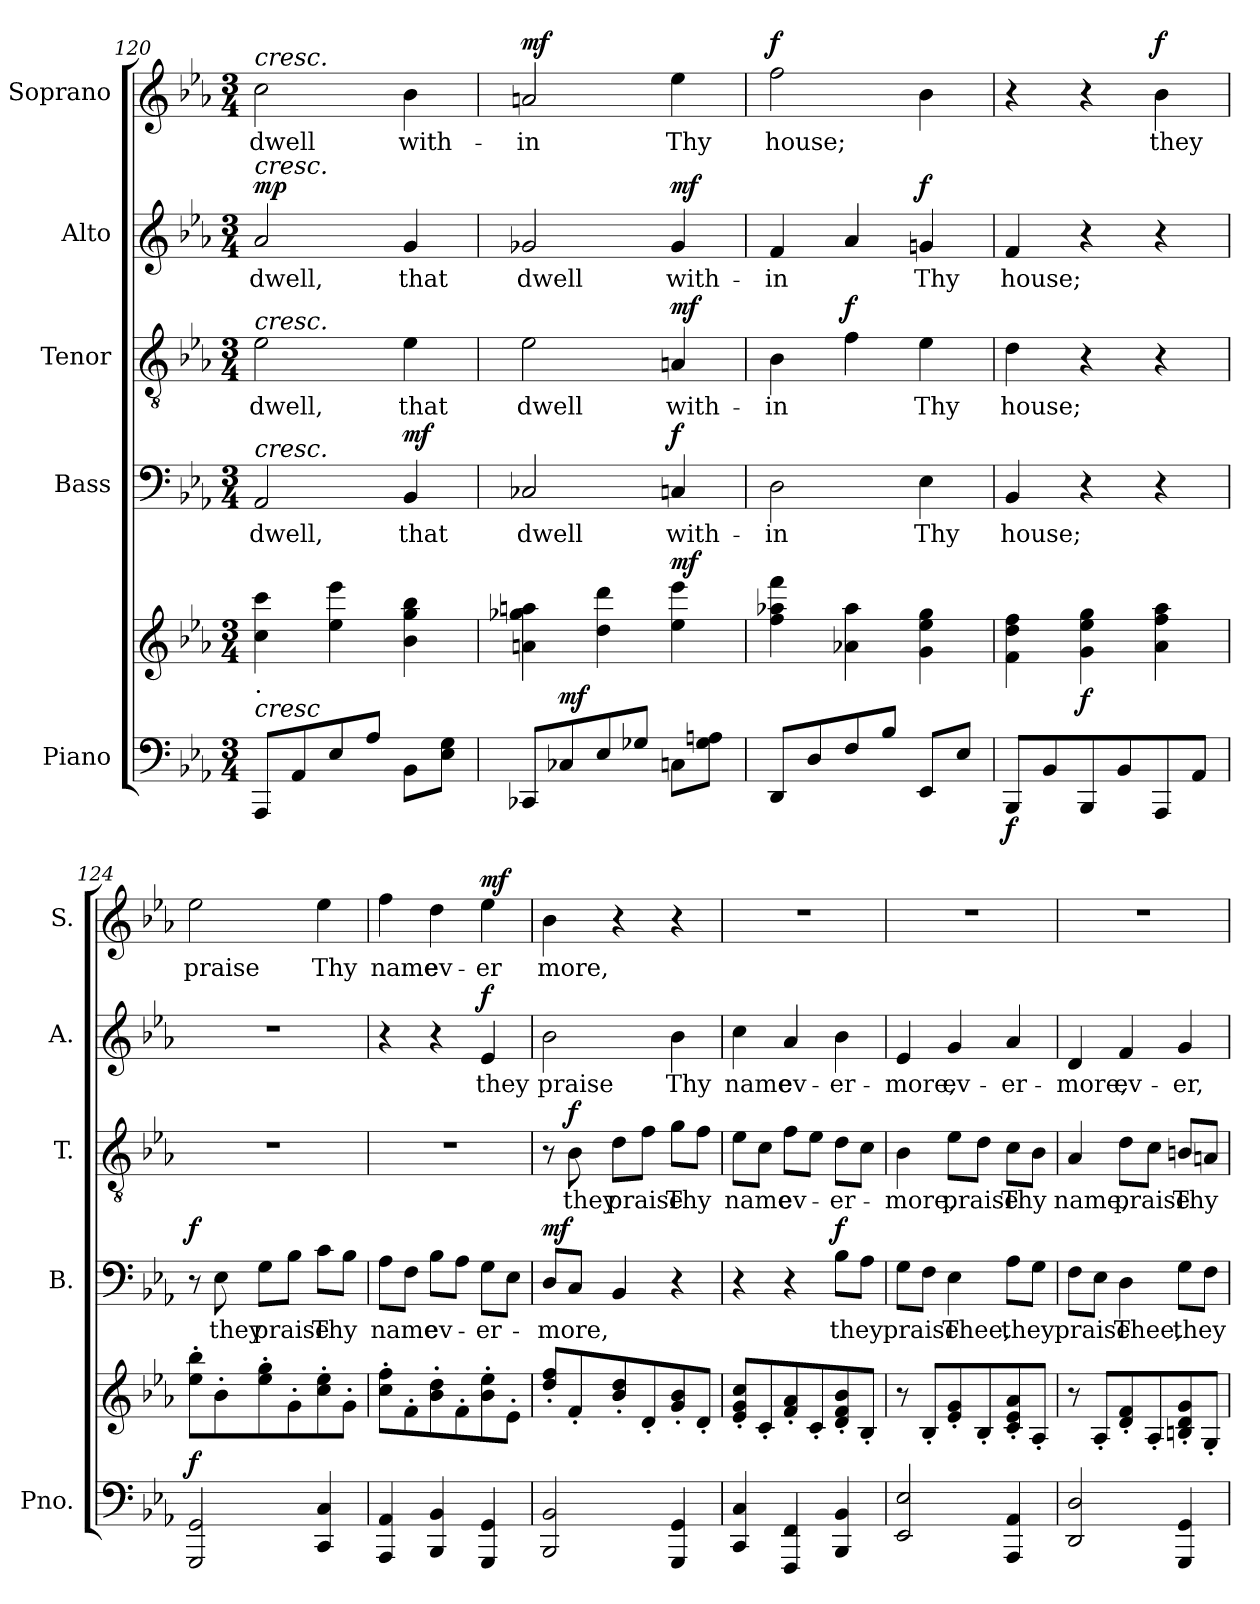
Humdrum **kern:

**kern	**kern	**dynam	**kern	**text	**dynam	**kern	**text	**dynam	**kern	**text	**dynam	**kern	**text	**dynam
*part5	*part5	*part5	*part4	*part4	*part4	*part3	*part3	*part3	*part2	*part2	*part2	*part1	*part1	*part1
*staff6	*staff5	*staff5/6	*staff4	*staff4	*staff4	*staff3	*staff3	*staff3	*staff2	*staff2	*staff2	*staff1	*staff1	*staff1
*I"Piano	*	*	*I"Bass	*	*	*I"Tenor	*	*	*I"Alto	*	*	*I"Soprano	*	*
*I'Pno.	*	*	*I'B.	*	*	*I'T.	*	*	*I'A.	*	*	*I'S.	*	*
!!LO:PB:g=z
*clefF4	*clefG2	*	*clefF4	*	*	*clefGv2	*	*	*clefG2	*	*	*clefG2	*	*
*k[b-e-a-]	*k[b-e-a-]	*	*k[b-e-a-]	*	*	*k[b-e-a-]	*	*	*k[b-e-a-]	*	*	*k[b-e-a-]	*	*
*M3/4	*M3/4	*	*M3/4	*	*	*M3/4	*	*	*M3/4	*	*	*M3/4	*	*
=120	=120	=120	=120	=120	=120	=120	=120	=120	=120	=120	=120	=120	=120	=120
!	!	!	!	!	!	!	!	!	!	!	!	!LO:TX:a:i:t=cresc.	!	!
!	!	!	!	!	!	!	!	!	!LO:TX:a:i:t=cresc.	!	!	!	!	!
!	!	!	!	!	!	!LO:TX:a:i:t=cresc.	!	!	!	!	!	!	!	!
!	!	!	!LO:TX:a:i:t=cresc.	!	!	!	!	!	!	!	!	!	!	!
!LO:TX:a:i:t=cresc	!	!	!	!	!	!	!	!	!	!	!	!	!	!
!LO:TX:a:t=.	!	!	!	!	!	!	!	!	!	!	!	!	!	!
!	!	!	!	!LO:LY:b	!	!	!LO:LY:b	!	!	!LO:LY:b	!LO:DY:a	!	!LO:LY:b	!
8AAA-/L	4cc\ 4ccc\	.	2AA-/	dwell,	.	2e-\	dwell,	.	2a-/	dwell,	mp	2cc\	dwell	.
8AA-/	.	.	.	.	.	.	.	.	.	.	.	.	.	.
8E-/	4ee-\ 4eee-\	.	.	.	.	.	.	.	.	.	.	.	.	.
8A-/J	.	.	.	.	.	.	.	.	.	.	.	.	.	.
!	!	!	!	!LO:LY:b	!LO:DY:a	!	!LO:LY:b	!	!	!LO:LY:b	!	!	!LO:LY:b	!
8BB-\L	4b-\ 4gg\ 4bb-\	.	4BB-/	that	mf	4e-\	that	.	4g/	that	.	4b-\	with-	.
8E-\ 8G\J	.	.	.	.	.	.	.	.	.	.	.	.	.	.
=121	=121	=121	=121	=121	=121	=121	=121	=121	=121	=121	=121	=121	=121	=121
!	!	!	!	!LO:LY:b	!	!	!LO:LY:b	!	!	!LO:LY:b	!	!	!LO:LY:b	!LO:DY:a
8CC-X/L	4an\ 4gg-X\ 4aan\	.	2C-X/	dwell	.	2e-\	dwell	.	2g-X/	dwell	.	2an/	-in	mf
!	!	!LO:DY:a=2	!	!	!	!	!	!	!	!	!	!	!	!
8C-X/	.	mf	.	.	.	.	.	.	.	.	.	.	.	.
8E-/	4dd\ 4ddd\	.	.	.	.	.	.	.	.	.	.	.	.	.
8G-X/J	.	.	.	.	.	.	.	.	.	.	.	.	.	.
!	!	!LO:DY:a	!	!LO:LY:b	!LO:DY:a	!	!LO:LY:b	!LO:DY:a	!	!LO:LY:b	!LO:DY:a	!	!LO:LY:b	!
8Cn\L	4ee-\ 4eee-\	mf	4Cn/	with-	f	4An/	with-	mf	4g-/	with-	mf	4ee-\	Thy	.
8G-\ 8An\J	.	.	.	.	.	.	.	.	.	.	.	.	.	.
=122	=122	=122	=122	=122	=122	=122	=122	=122	=122	=122	=122	=122	=122	=122
!	!	!	!	!LO:LY:b	!	!	!LO:LY:b	!	!	!LO:LY:b	!	!	!LO:LY:b	!LO:DY:a
8DD/L	4ff\ 4aa-X\ 4fff\	.	2D\	-in	.	4B-\	-in	.	4f/	-in	.	2ff\	house;	f
8D/	.	.	.	.	.	.	.	.	.	.	.	.	.	.
!	!	!	!	!	!	!	!	!LO:DY:a	!	!	!	!	!	!
8F/	4a-X\ 4aa-\	.	.	.	.	4f\	.	f	4a-/	.	.	.	.	.
8B-/J	.	.	.	.	.	.	.	.	.	.	.	.	.	.
!	!	!	!	!LO:LY:b	!	!	!LO:LY:b	!	!	!LO:LY:b	!LO:DY:a	!	!	!
8EE-/L	4g\ 4ee-\ 4gg\	.	4E-\	Thy	.	4e-\	Thy	.	4gn/	Thy	f	4b-\	.	.
8E-/J	.	.	.	.	.	.	.	.	.	.	.	.	.	.
=123	=123	=123	=123	=123	=123	=123	=123	=123	=123	=123	=123	=123	=123	=123
!	!	!LO:DY:b=2	!	!LO:LY:b	!	!	!LO:LY:b	!	!	!LO:LY:b	!	!	!	!
8BBB-/L	4f\ 4dd\ 4ff\	f	4BB-/	house;	.	4d\	house;	.	4f/	house;	.	4r	.	.
8BB-/	.	.	.	.	.	.	.	.	.	.	.	.	.	.
!	!	!LO:DY:b	!	!	!	!	!	!	!	!	!	!	!	!
8BBB-/	4g\ 4ee-\ 4gg\	f	4r	.	.	4r	.	.	4r	.	.	4r	.	.
8BB-/	.	.	.	.	.	.	.	.	.	.	.	.	.	.
!	!	!	!	!	!	!	!	!	!	!	!	!	!LO:LY:b	!LO:DY:a
8AAA-/	4a-\ 4ff\ 4aa-\	.	4r	.	.	4r	.	.	4r	.	.	4b-\	they	f
8AA-/J	.	.	.	.	.	.	.	.	.	.	.	.	.	.
=124	=124	=124	=124	=124	=124	=124	=124	=124	=124	=124	=124	=124	=124	=124
!	!	!LO:DY:a=2	!	!	!LO:DY:a	!	!	!	!	!	!	!	!LO:LY:b	!
2GGG/ 2GG/	8ee-\' 8bb-\'L	f	8r	.	f	2.r	.	.	2.r	.	.	2ee-\	praise	.
!	!	!	!	!LO:LY:b	!	!	!	!	!	!	!	!	!	!
.	8b-'\	.	8E-\	they	.	.	.	.	.	.	.	.	.	.
!	!	!	!	!LO:LY:b	!	!	!	!	!	!	!	!	!	!
.	8ee-\' 8gg\'	.	8G\L	praise	.	.	.	.	.	.	.	.	.	.
.	8g'\	.	8B-\J	.	.	.	.	.	.	.	.	.	.	.
!	!	!	!	!LO:LY:b	!	!	!	!	!	!	!	!	!LO:LY:b	!
4CC/ 4C/	8cc\' 8ee-\'	.	8c\L	Thy	.	.	.	.	.	.	.	4ee-\	Thy	.
.	8g'\J	.	8B-\J	.	.	.	.	.	.	.	.	.	.	.
=125	=125	=125	=125	=125	=125	=125	=125	=125	=125	=125	=125	=125	=125	=125
!	!	!	!	!LO:LY:b	!	!	!	!	!	!	!	!	!LO:LY:b	!
4AAA-/ 4AA-/	8cc\' 8ff\'L	.	8A-\L	name	.	2.r	.	.	4r	.	.	4ff\	name	.
.	8f'\	.	8F\J	.	.	.	.	.	.	.	.	.	.	.
!	!	!	!	!LO:LY:b	!	!	!	!	!	!	!	!	!LO:LY:b	!
4BBB-/ 4BB-/	8b-\' 8dd\'	.	8B-\L	ev-	.	.	.	.	4r	.	.	4dd\	ev-	.
.	8f'\	.	8A-\J	.	.	.	.	.	.	.	.	.	.	.
!	!	!	!	!LO:LY:b	!	!	!	!	!	!LO:LY:b	!LO:DY:a	!	!LO:LY:b	!LO:DY:a
4GGG/ 4GG/	8b-\' 8ee-\'	.	8G\L	-er-	.	.	.	.	4e-/	they	f	4ee-\	-er	mf
.	8e-'\J	.	8E-\J	.	.	.	.	.	.	.	.	.	.	.
!!LO:LB:g=z
=126	=126	=126	=126	=126	=126	=126	=126	=126	=126	=126	=126	=126	=126	=126
!	!	!	!	!LO:LY:b	!LO:DY:a	!	!	!	!	!LO:LY:b	!	!	!LO:LY:b	!
2BBB-/ 2BB-/	8dd/' 8ff/'L	.	8D/L	-more,	mf	8r	.	.	2b-\	praise	.	4b-\	more,	.
!	!	!	!	!	!	!	!LO:LY:b	!LO:DY:a	!	!	!	!	!	!
.	8f'/	.	8C/J	.	.	8B-\	they	f	.	.	.	.	.	.
!	!	!	!	!	!	!	!LO:LY:b	!	!	!	!	!	!	!
.	8b-/' 8dd/'	.	4BB-/	.	.	8d\L	praise	.	.	.	.	4r	.	.
.	8d'/	.	.	.	.	8f\J	.	.	.	.	.	.	.	.
!	!	!	!	!	!	!	!LO:LY:b	!	!	!LO:LY:b	!	!	!	!
4GGG/ 4GG/	8g/' 8b-/'	.	4r	.	.	8g\L	Thy	.	4b-\	Thy	.	4r	.	.
.	8d'/J	.	.	.	.	8f\J	.	.	.	.	.	.	.	.
=127	=127	=127	=127	=127	=127	=127	=127	=127	=127	=127	=127	=127	=127	=127
!	!	!	!	!	!	!	!LO:LY:b	!	!	!LO:LY:b	!	!	!	!
4CC/ 4C/	8e-/' 8g/' 8cc/'L	.	4r	.	.	8e-\L	name	.	4cc\	name	.	2.r	.	.
.	8c'/	.	.	.	.	8c\J	.	.	.	.	.	.	.	.
!	!	!	!	!	!	!	!LO:LY:b	!	!	!LO:LY:b	!	!	!	!
4FFF/ 4FF/	8f/' 8a-/'	.	4r	.	.	8f\L	ev-	.	4a-/	ev-	.	.	.	.
.	8c'/	.	.	.	.	8e-\J	.	.	.	.	.	.	.	.
!	!	!	!	!LO:LY:b	!LO:DY:a	!	!LO:LY:b	!	!	!LO:LY:b	!	!	!	!
4BBB-/ 4BB-/	8d/' 8f/' 8b-/'	.	8B-\L	they	f	8d\L	-er-	.	4b-\	-er-	.	.	.	.
.	8B-'/J	.	8A-\J	.	.	8c\J	.	.	.	.	.	.	.	.
=128	=128	=128	=128	=128	=128	=128	=128	=128	=128	=128	=128	=128	=128	=128
!	!	!	!	!LO:LY:b	!	!	!LO:LY:b	!	!	!LO:LY:b	!	!	!	!
2EE-/ 2E-/	8r	.	8G\L	praise	.	4B-\	-more,	.	4e-/	-more,	.	2.r	.	.
.	8B-'/L	.	8F\J	.	.	.	.	.	.	.	.	.	.	.
!	!	!	!	!LO:LY:b	!	!	!LO:LY:b	!	!	!LO:LY:b	!	!	!	!
.	8e-/' 8g/'	.	4E-\	Thee,	.	8e-\L	praise	.	4g/	ev-	.	.	.	.
.	8B-'/	.	.	.	.	8d\J	.	.	.	.	.	.	.	.
!	!	!	!	!LO:LY:b	!	!	!LO:LY:b	!	!	!LO:LY:b	!	!	!	!
4AAA-/ 4AA-/	8c/' 8e-/' 8a-/'	.	8A-\L	they	.	8c\L	Thy	.	4a-/	-er-	.	.	.	.
.	8A-'/J	.	8G\J	.	.	8B-\J	.	.	.	.	.	.	.	.
=129	=129	=129	=129	=129	=129	=129	=129	=129	=129	=129	=129	=129	=129	=129
!	!	!	!	!LO:LY:b	!	!	!LO:LY:b	!	!	!LO:LY:b	!	!	!	!
2DD/ 2D/	8r	.	8F\L	praise	.	4A-/	name,	.	4d/	-more,	.	2.r	.	.
.	8A-'/L	.	8E-\J	.	.	.	.	.	.	.	.	.	.	.
!	!	!	!	!LO:LY:b	!	!	!LO:LY:b	!	!	!LO:LY:b	!	!	!	!
.	8d/' 8f/'	.	4D\	Thee,	.	8d\L	praise	.	4f/	ev-	.	.	.	.
.	8A-'/	.	.	.	.	8c\J	.	.	.	.	.	.	.	.
!	!	!	!	!LO:LY:b	!	!	!LO:LY:b	!	!	!LO:LY:b	!	!	!	!
4GGG/ 4GG/	8Bn/' 8d/' 8g/'	.	8G\L	they	.	8Bn/L	Thy	.	4g/	-er,	.	.	.	.
.	8G'/J	.	8F\J	.	.	8An/J	.	.	.	.	.	.	.	.
=	=	=	=	=	=	=	=	=	=	=	=	=	=	=
*-	*-	*-	*-	*-	*-	*-	*-	*-	*-	*-	*-	*-	*-	*-
